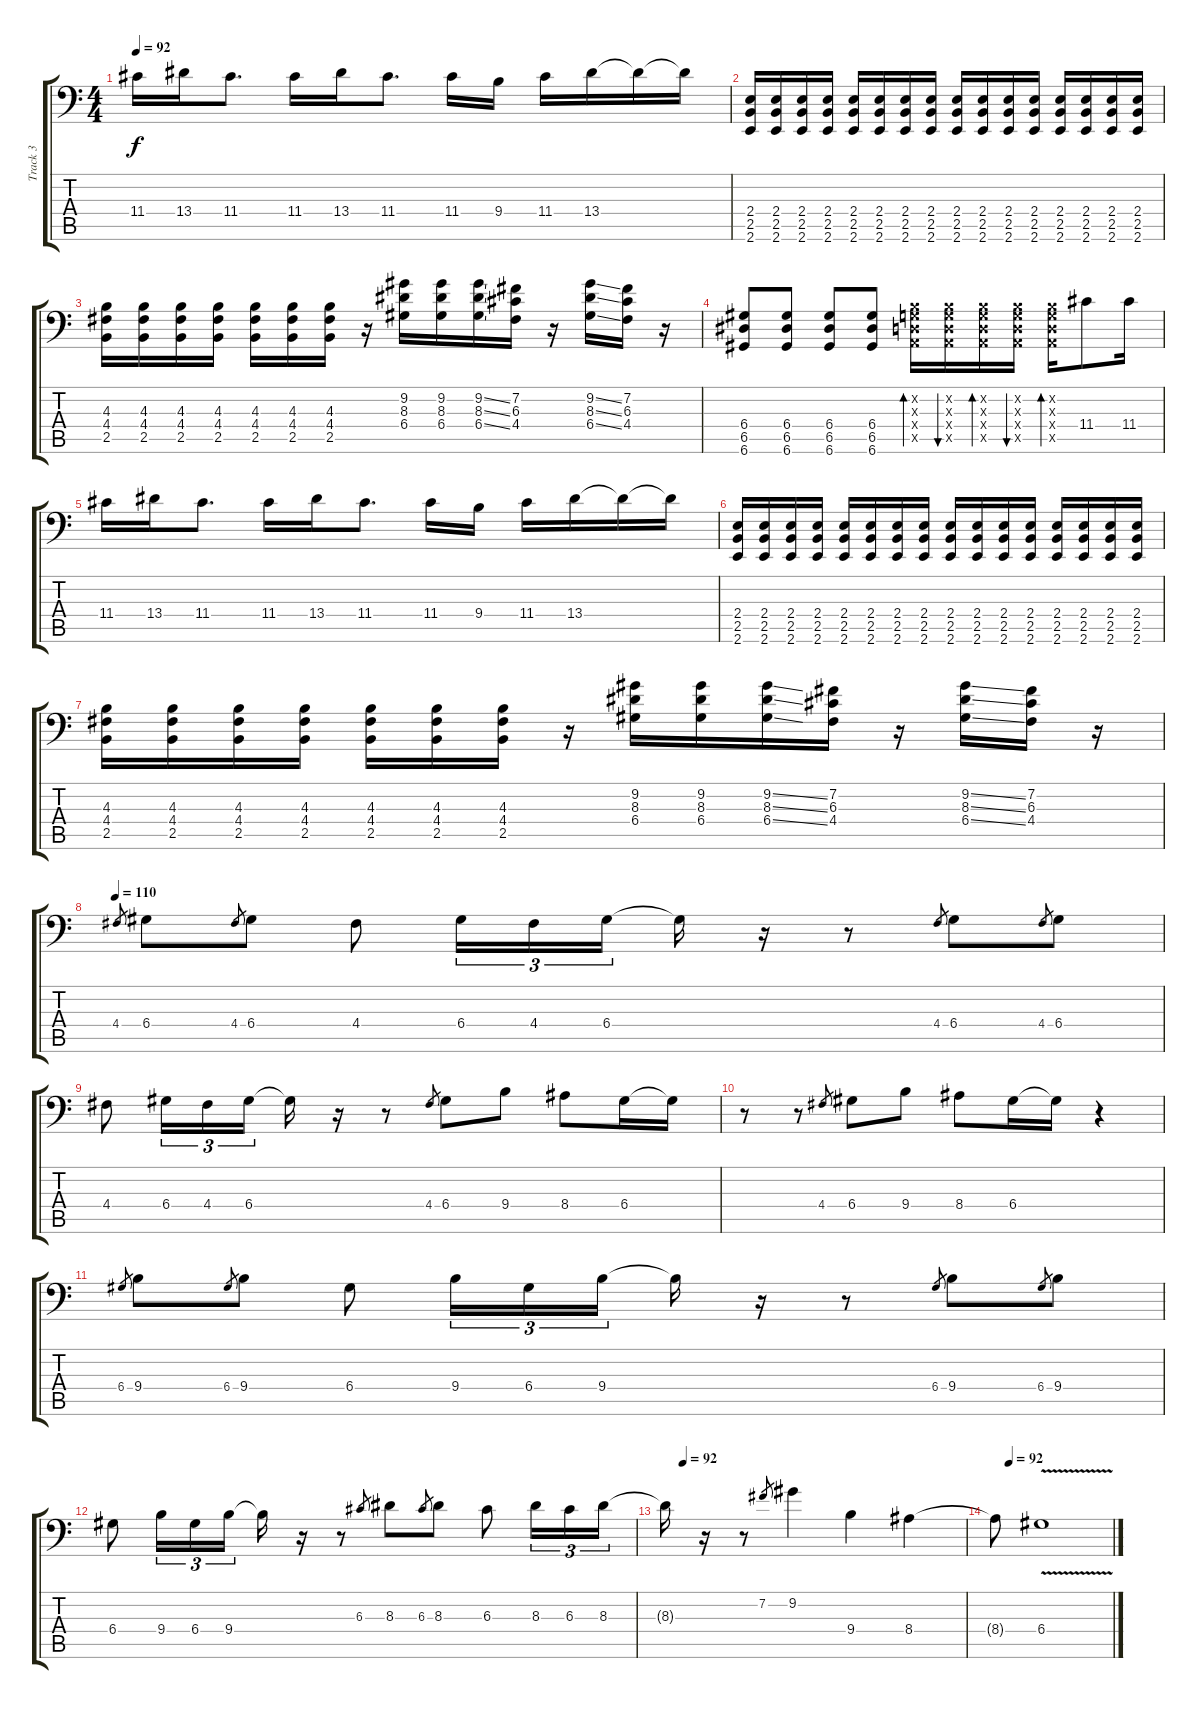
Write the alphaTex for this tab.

\track ("Track 3" "Track 3") {instrument distortionguitar}
\staff {score tabs}
\tuning (E3 B2 G2 D2 A1 D1) {hide}
\ts (4 4)
\tempo 92
\clef f4
\ks c
11.4.16{dy f} 13.4.16 11.4.8{d} 11.4.16 13.4.16 11.4.8{d} 11.4.16 9.4.16 11.4.16 13.4.16 13.4{t}.16 13.4{t}.16 |
(2.4 2.5 2.6).16 (2.4 2.5 2.6).16 (2.4 2.5 2.6).16 (2.4 2.5 2.6).16 (2.4 2.5 2.6).16 (2.4 2.5 2.6).16 (2.4 2.5 2.6).16 (2.4 2.5 2.6).16 (2.4 2.5 2.6).16 (2.4 2.5 2.6).16 (2.4 2.5 2.6).16 (2.4 2.5 2.6).16 (2.4 2.5 2.6).16 (2.4 2.5 2.6).16 (2.4 2.5 2.6).16 (2.4 2.5 2.6).16 |
(4.3 4.4 2.5).16 (4.3 4.4 2.5).16 (4.3 4.4 2.5).16 (4.3 4.4 2.5).16 (4.3 4.4 2.5).16 (4.3 4.4 2.5).16 (4.3 4.4 2.5).16 r.16 (9.2 8.3 6.4).16 (9.2 8.3 6.4).16 (9.2{ss} 8.3{ss} 6.4{ss}).16 (7.2 6.3 4.4).16 r.16 (9.2{ss} 8.3{ss} 6.4{ss}).16 (7.2 6.3 4.4).16 r.16 |
(6.4 6.5 6.6).8 (6.4 6.5 6.6).8 (6.4 6.5 6.6).8 (6.4 6.5 6.6).8 (0.2{x} 0.3{x} 0.4{x} 0.5{x}).16{bd 60} (0.2{x} 0.3{x} 0.4{x} 0.5{x}).16{bu 60} (0.2{x} 0.3{x} 0.4{x} 0.5{x}).16{bd 60} (0.2{x} 0.3{x} 0.4{x} 0.5{x}).16{bu 60} (0.2{x} 0.3{x} 0.4{x} 0.5{x}).16{bd 60} 11.4.8 11.4.16 |
11.4.16 13.4.16 11.4.8{d} 11.4.16 13.4.16 11.4.8{d} 11.4.16 9.4.16 11.4.16 13.4.16 13.4{t}.16 13.4{t}.16 |
(2.4 2.5 2.6).16 (2.4 2.5 2.6).16 (2.4 2.5 2.6).16 (2.4 2.5 2.6).16 (2.4 2.5 2.6).16 (2.4 2.5 2.6).16 (2.4 2.5 2.6).16 (2.4 2.5 2.6).16 (2.4 2.5 2.6).16 (2.4 2.5 2.6).16 (2.4 2.5 2.6).16 (2.4 2.5 2.6).16 (2.4 2.5 2.6).16 (2.4 2.5 2.6).16 (2.4 2.5 2.6).16 (2.4 2.5 2.6).16 |
(4.3 4.4 2.5).16 (4.3 4.4 2.5).16 (4.3 4.4 2.5).16 (4.3 4.4 2.5).16 (4.3 4.4 2.5).16 (4.3 4.4 2.5).16 (4.3 4.4 2.5).16 r.16 (9.2 8.3 6.4).16 (9.2 8.3 6.4).16 (9.2{ss} 8.3{ss} 6.4{ss}).16 (7.2 6.3 4.4).16 r.16 (9.2{ss} 8.3{ss} 6.4{ss}).16 (7.2 6.3 4.4).16 r.16 |
\tempo 110
4.4.8{gr} 6.4.8 4.4.8{gr} 6.4.8 4.4.8 6.4.16{tu (3 2)} 4.4.16{tu (3 2)} 6.4.16{tu (3 2)} 6.4{t}.16 r.16 r.8 4.4.8{gr} 6.4.8 4.4.8{gr} 6.4.8 |
4.4.8 6.4.16{tu (3 2)} 4.4.16{tu (3 2)} 6.4.16{tu (3 2)} 6.4{t}.16 r.16 r.8 4.4.8{gr} 6.4.8 9.4.8 8.4.8 6.4.16 6.4{t}.16 |
r.8 r.8 4.4.8{gr} 6.4.8 9.4.8 8.4.8 6.4.16 6.4{t}.16 r.4 |
6.4.8{gr} 9.4.8 6.4.8{gr} 9.4.8 6.4.8 9.4.16{tu (3 2)} 6.4.16{tu (3 2)} 9.4.16{tu (3 2)} 9.4{t}.16 r.16 r.8 6.4.8{gr} 9.4.8 6.4.8{gr} 9.4.8 |
6.4.8 9.4.16{tu (3 2)} 6.4.16{tu (3 2)} 9.4.16{tu (3 2)} 9.4{t}.16 r.16 r.8 6.3.8{gr} 8.3.8 6.3.8{gr} 8.3.8 6.3.8 8.3.16{tu (3 2)} 6.3.16{tu (3 2)} 8.3.16{tu (3 2)} |
\tempo (92 0.0625)
8.3{t}.16 r.16 r.8 7.2.8{gr} 9.2.4 9.4.4 8.4.4 |
\tempo (92 0.125)
8.4{t}.8 6.4{v}.1
